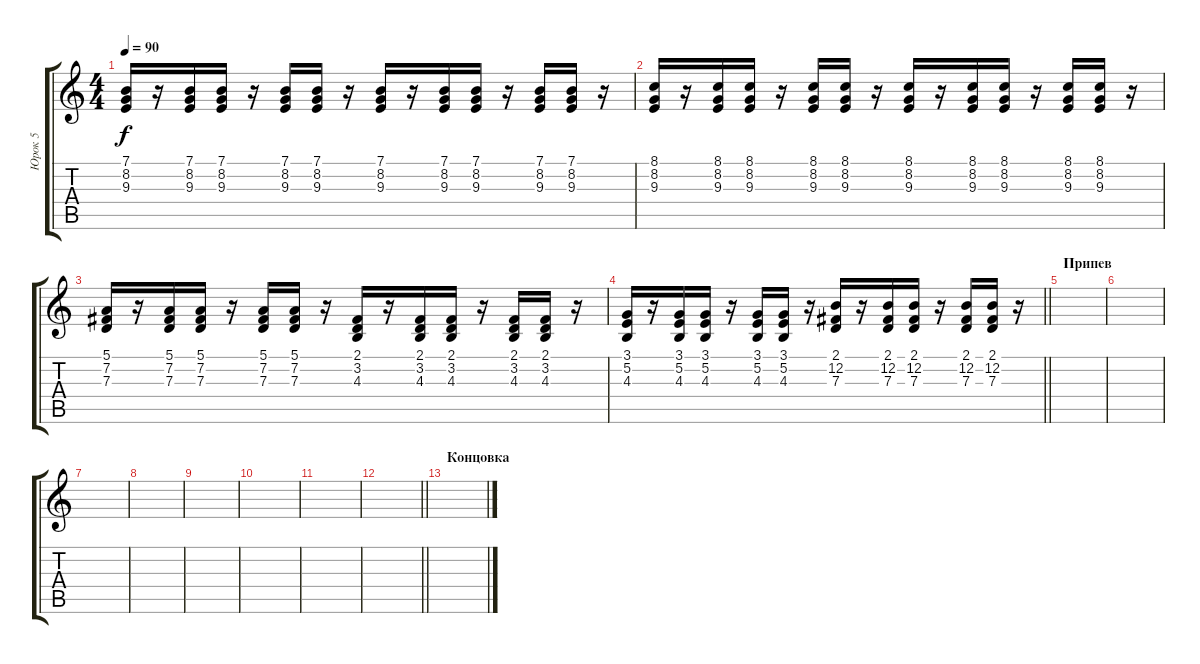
\track ("Юрок 5" "Юрок 5") {instrument fx7echoes}
\staff {score tabs}
\tuning (E4 B3 G3 D3 A2 E2) {hide}
\ts (4 4)
\tempo 90
\clef g2
\ks c
(7.1 8.2 9.3).16{dy f} r.16 (7.1 8.2 9.3).16 (7.1 8.2 9.3).16 r.16 (7.1 8.2 9.3).16 (7.1 8.2 9.3).16 r.16 (7.1 8.2 9.3).16 r.16 (7.1 8.2 9.3).16 (7.1 8.2 9.3).16 r.16 (7.1 8.2 9.3).16 (7.1 8.2 9.3).16 r.16 |
(8.1 8.2 9.3).16 r.16 (8.1 8.2 9.3).16 (8.1 8.2 9.3).16 r.16 (8.1 8.2 9.3).16 (8.1 8.2 9.3).16 r.16 (8.1 8.2 9.3).16 r.16 (8.1 8.2 9.3).16 (8.1 8.2 9.3).16 r.16 (8.1 8.2 9.3).16 (8.1 8.2 9.3).16 r.16 |
(5.1 7.2 7.3).16 r.16 (5.1 7.2 7.3).16 (5.1 7.2 7.3).16 r.16 (5.1 7.2 7.3).16 (5.1 7.2 7.3).16 r.16 (2.1 3.2 4.3).16 r.16 (2.1 3.2 4.3).16 (2.1 3.2 4.3).16 r.16 (2.1 3.2 4.3).16 (2.1 3.2 4.3).16 r.16 |
\barLineRight lightlight
(3.1 5.2 4.3).16 r.16 (3.1 5.2 4.3).16 (3.1 5.2 4.3).16 r.16 (3.1 5.2 4.3).16 (3.1 5.2 4.3).16 r.16 (2.1 12.2 7.3).16 r.16 (2.1 12.2 7.3).16 (2.1 12.2 7.3).16 r.16 (2.1 12.2 7.3).16 (2.1 12.2 7.3).16 r.16 |
\section ("" "Припев")
|
|
|
|
|
|
|
\barLineRight lightlight
|
\section ("" "Концовка")
